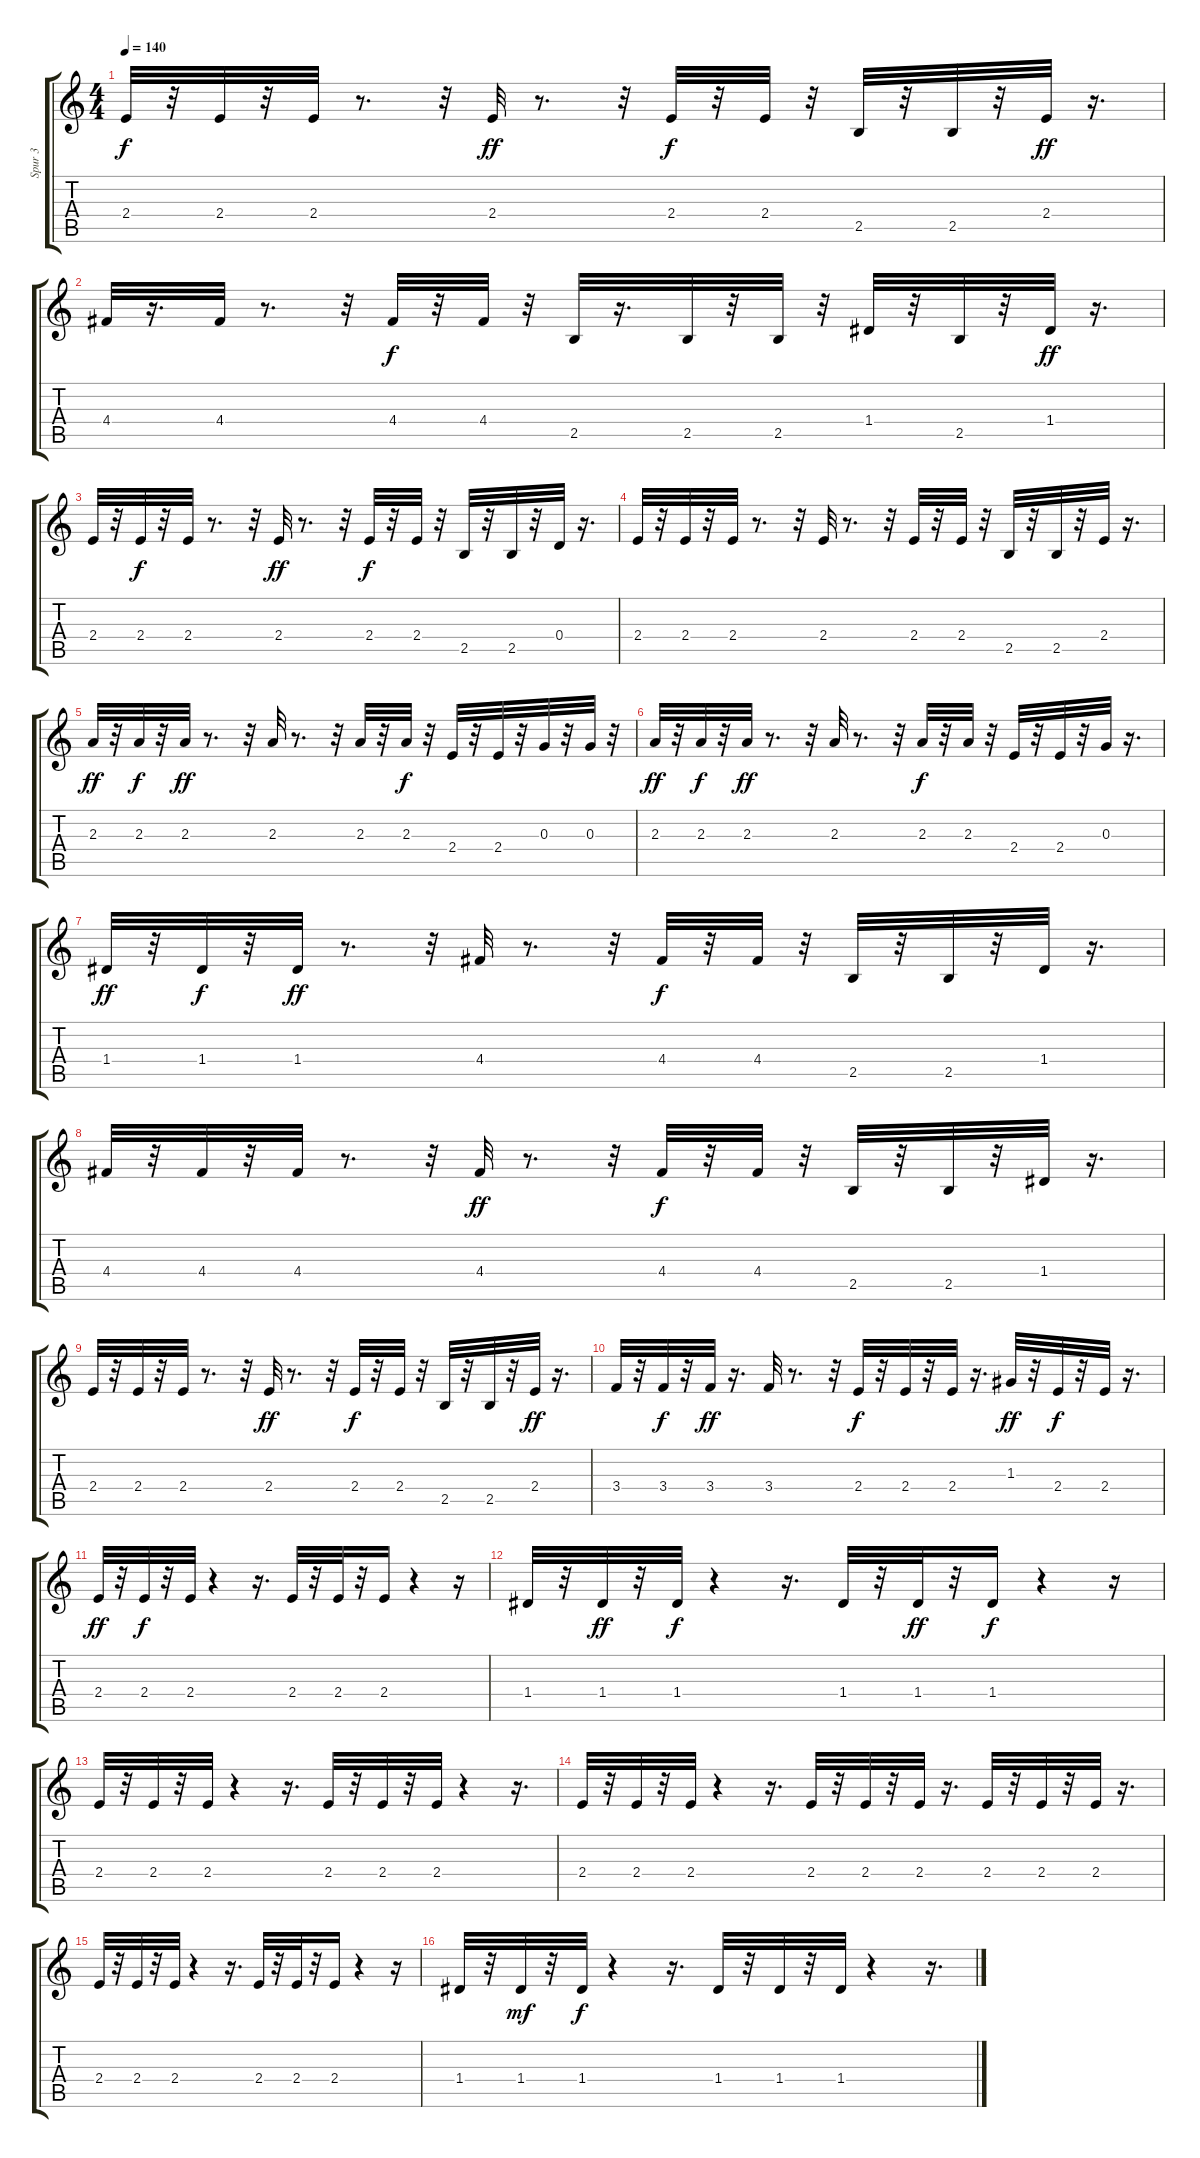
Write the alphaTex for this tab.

\track ("Spur 3" "Spur 3") {instrument electricguitarclean}
\staff {score tabs}
\tuning (E4 B3 G3 D3 A2 E2) {hide}
\ts (4 4)
\tempo 140
\clef g2
\ks c
2.4.32{dy f} r.32 2.4.32 r.32 2.4.32 r.8{d} r.32 2.4.32{dy ff} r.8{d} r.32 2.4.32{dy f} r.32 2.4.32 r.32 2.5.32 r.32 2.5.32 r.32 2.4.32{dy ff} r.16{d} |
4.4.32 r.16{d} 4.4.32 r.8{d} r.32 4.4.32{dy f} r.32 4.4.32 r.32 2.5.32 r.16{d} 2.5.32 r.32 2.5.32 r.32 1.4.32 r.32 2.5.32 r.32 1.4.32{dy ff} r.16{d} |
2.4.32 r.32 2.4.32{dy f} r.32 2.4.32 r.8{d} r.32 2.4.32{dy ff} r.8{d} r.32 2.4.32{dy f} r.32 2.4.32 r.32 2.5.32 r.32 2.5.32 r.32 0.4.32 r.16{d} |
2.4.32 r.32 2.4.32 r.32 2.4.32 r.8{d} r.32 2.4.32 r.8{d} r.32 2.4.32 r.32 2.4.32 r.32 2.5.32 r.32 2.5.32 r.32 2.4.32 r.16{d} |
2.3.32{dy ff} r.32 2.3.32{dy f} r.32 2.3.32{dy ff} r.8{d} r.32 2.3.32 r.8{d} r.32 2.3.32 r.32 2.3.32{dy f} r.32 2.4.32 r.32 2.4.32 r.32 0.3.32 r.32 0.3.32 r.32 |
2.3.32{dy ff} r.32 2.3.32{dy f} r.32 2.3.32{dy ff} r.8{d} r.32 2.3.32 r.8{d} r.32 2.3.32{dy f} r.32 2.3.32 r.32 2.4.32 r.32 2.4.32 r.32 0.3.32 r.16{d} |
1.4.32{dy ff} r.32 1.4.32{dy f} r.32 1.4.32{dy ff} r.8{d} r.32 4.4.32 r.8{d} r.32 4.4.32{dy f} r.32 4.4.32 r.32 2.5.32 r.32 2.5.32 r.32 1.4.32 r.16{d} |
4.4.32 r.32 4.4.32 r.32 4.4.32 r.8{d} r.32 4.4.32{dy ff} r.8{d} r.32 4.4.32{dy f} r.32 4.4.32 r.32 2.5.32 r.32 2.5.32 r.32 1.4.32 r.16{d} |
2.4.32 r.32 2.4.32 r.32 2.4.32 r.8{d} r.32 2.4.32{dy ff} r.8{d} r.32 2.4.32{dy f} r.32 2.4.32 r.32 2.5.32 r.32 2.5.32 r.32 2.4.32{dy ff} r.16{d} |
3.4.32 r.32 3.4.32{dy f} r.32 3.4.32{dy ff} r.16{d} 3.4.32 r.8{d} r.32 2.4.32{dy f} r.32 2.4.32 r.32 2.4.32 r.16{d} 1.3.32{dy ff} r.32 2.4.32{dy f} r.32 2.4.32 r.16{d} |
2.4.32{dy ff} r.32 2.4.32{dy f} r.32 2.4.32 r.4 r.16{d} 2.4.32 r.32 2.4.32 r.32 2.4.16 r.4 r.16 |
1.4.32 r.32 1.4.32{dy ff} r.32 1.4.32{dy f} r.4 r.16{d} 1.4.32 r.32 1.4.32{dy ff} r.32 1.4.16{dy f} r.4 r.16 |
2.4.32 r.32 2.4.32 r.32 2.4.32 r.4 r.16{d} 2.4.32 r.32 2.4.32 r.32 2.4.32 r.4 r.16{d} |
2.4.32 r.32 2.4.32 r.32 2.4.32 r.4 r.16{d} 2.4.32 r.32 2.4.32 r.32 2.4.32 r.16{d} 2.4.32 r.32 2.4.32 r.32 2.4.32 r.16{d} |
2.4.32 r.32 2.4.32 r.32 2.4.32 r.4 r.16{d} 2.4.32 r.32 2.4.32 r.32 2.4.16 r.4 r.16 |
1.4.32 r.32 1.4.32{dy mf} r.32 1.4.32{dy f} r.4 r.16{d} 1.4.32 r.32 1.4.32 r.32 1.4.32 r.4 r.16{d}
